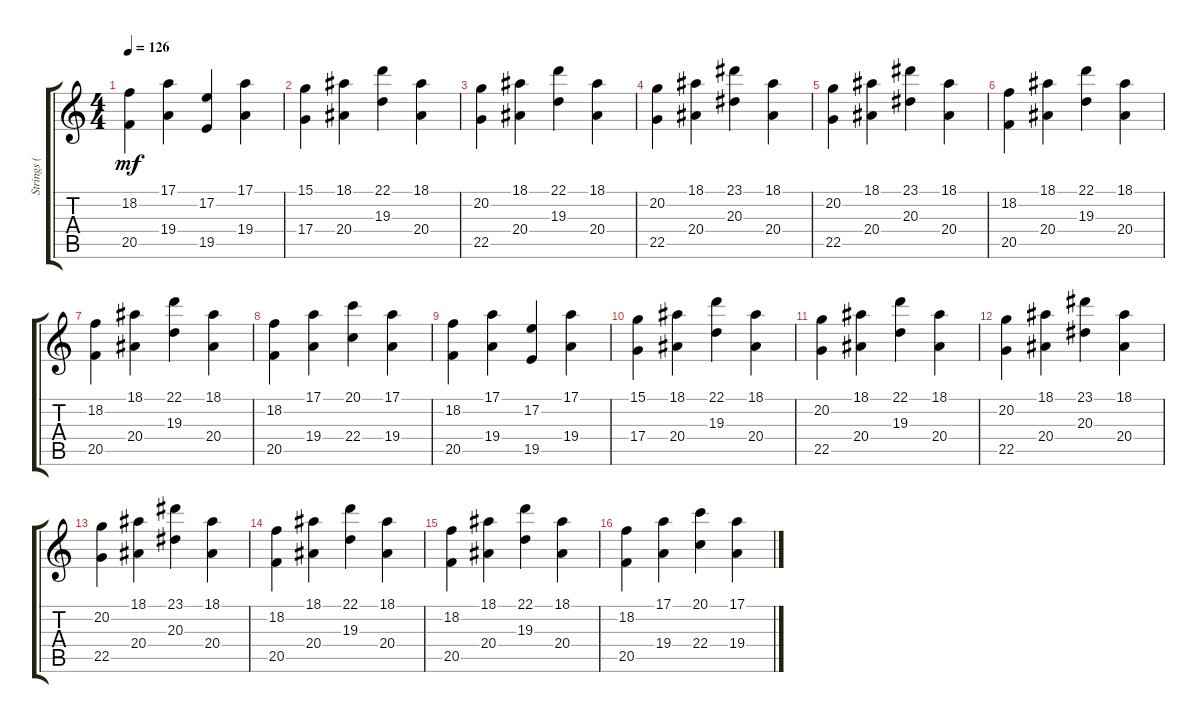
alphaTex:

\track ("Strings ( Melodia )" "Strings ( ") {instrument stringensemble1}
\staff {score tabs}
\tuning (E4 B3 G3 D3 A2 E2) {hide}
\ts (4 4)
\tempo 126
\clef g2
\ks c
(18.2 20.5).4{dy mf} (17.1 19.4).4 (17.2 19.5).4 (17.1 19.4).4 |
(15.1 17.4).4 (18.1 20.4).4 (22.1 19.3).4 (18.1 20.4).4 |
(20.2 22.5).4 (18.1 20.4).4 (22.1 19.3).4 (18.1 20.4).4 |
(20.2 22.5).4 (18.1 20.4).4 (23.1 20.3).4 (18.1 20.4).4 |
(20.2 22.5).4 (18.1 20.4).4 (23.1 20.3).4 (18.1 20.4).4 |
(18.2 20.5).4 (18.1 20.4).4 (22.1 19.3).4 (18.1 20.4).4 |
(18.2 20.5).4 (18.1 20.4).4 (22.1 19.3).4 (18.1 20.4).4 |
(18.2 20.5).4 (17.1 19.4).4 (20.1 22.4).4 (17.1 19.4).4 |
(18.2 20.5).4 (17.1 19.4).4 (17.2 19.5).4 (17.1 19.4).4 |
(15.1 17.4).4 (18.1 20.4).4 (22.1 19.3).4 (18.1 20.4).4 |
(20.2 22.5).4 (18.1 20.4).4 (22.1 19.3).4 (18.1 20.4).4 |
(20.2 22.5).4 (18.1 20.4).4 (23.1 20.3).4 (18.1 20.4).4 |
(20.2 22.5).4 (18.1 20.4).4 (23.1 20.3).4 (18.1 20.4).4 |
(18.2 20.5).4 (18.1 20.4).4 (22.1 19.3).4 (18.1 20.4).4 |
(18.2 20.5).4 (18.1 20.4).4 (22.1 19.3).4 (18.1 20.4).4 |
(18.2 20.5).4 (17.1 19.4).4 (20.1 22.4).4 (17.1 19.4).4
